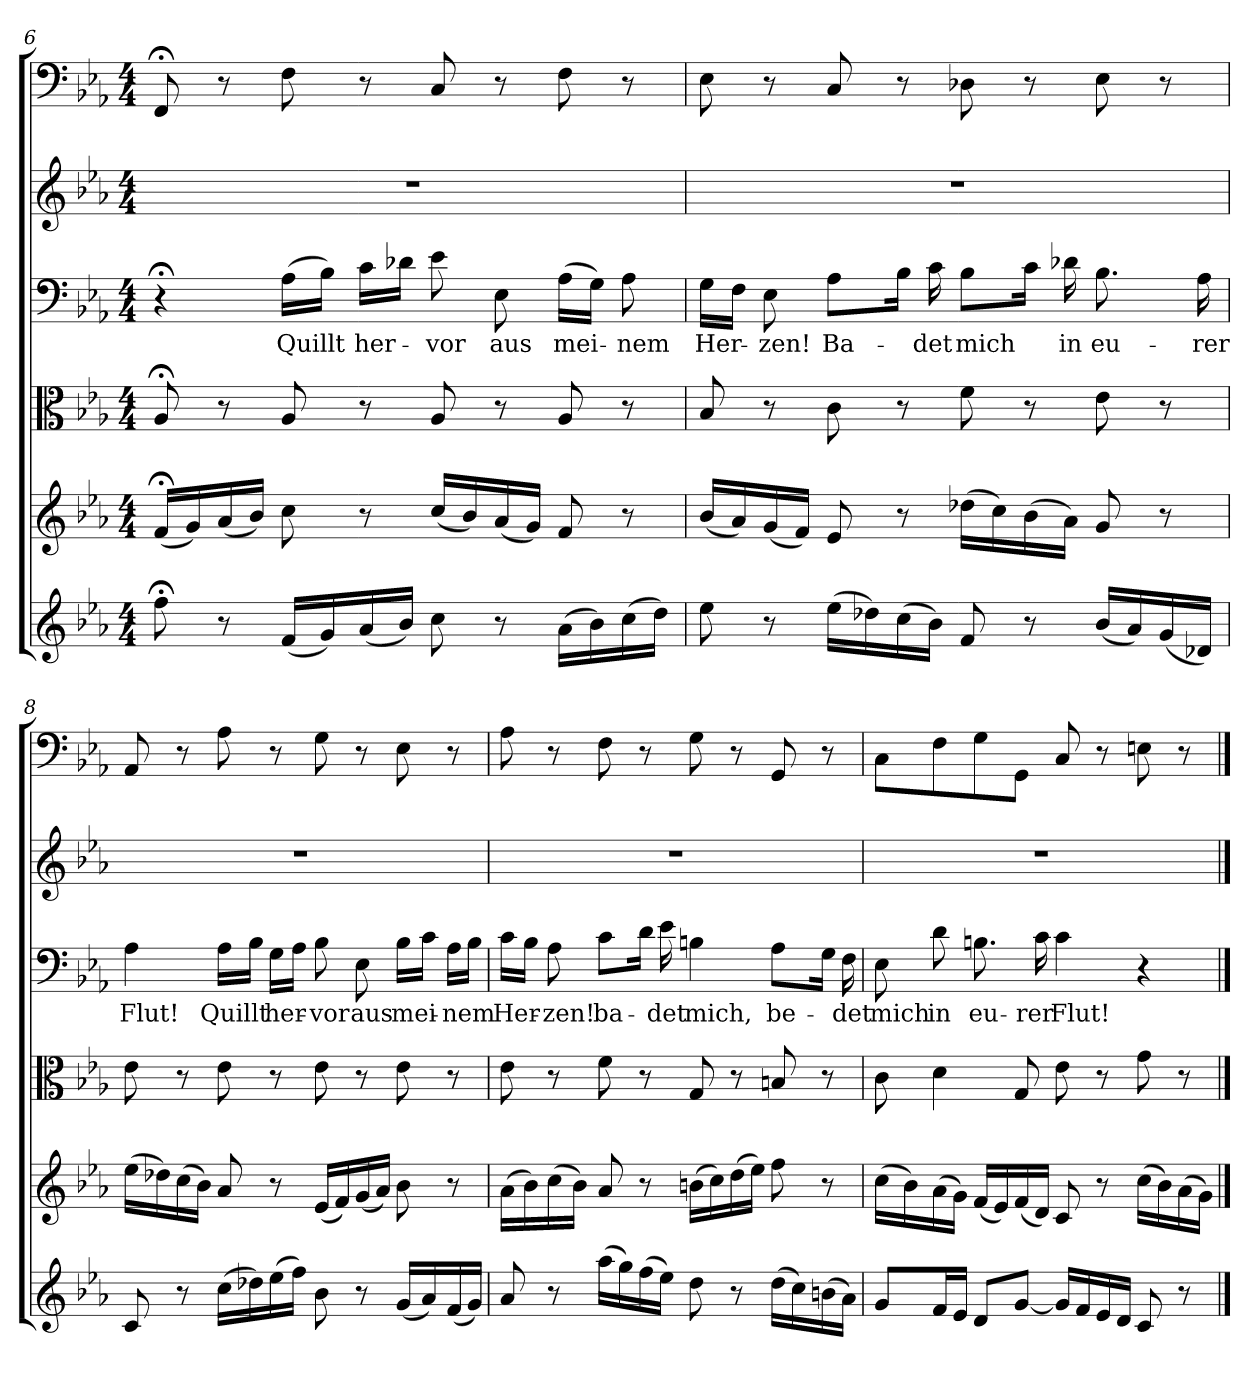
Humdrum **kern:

**kern	**kern	**kern	**kern	**text	**kern	**kern
*part6	*part5	*part4	*part3	*part3	*part2	*part1
*staff6	*staff5	*staff4	*staff3	*staff3	*staff2	*staff1
*clefG2	*clefG2	*clefC3	*clefF4	*	*clefG2	*clefF4
*k[b-e-a-]	*k[b-e-a-]	*k[b-e-a-]	*k[b-e-a-]	*	*k[b-e-a-]	*k[b-e-a-]
*c:	*c:	*c:	*c:	*	*c:	*c:
*M4/4	*M4/4	*M4/4	*M4/4	*	*M4/4	*M4/4
=6	=6	=6	=6	=6	=6	=6
8ff;<\	(16f;</LL	8A-;</	4r;<	.	1r	8FF;</
.	16g/)	.	.	.	.	.
8r	(16a-/	8r	.	.	.	8r
.	16b-/JJ)	.	.	.	.	.
(16f/LL	8cc\	8A-/	(16A-\LL	Quillt	.	8F\
16g/)	.	.	16B-\JJ)	.	.	.
(16a-/	8r	8r	16c\LL	her-	.	8r
16b-/JJ)	.	.	16d-X\JJ	.	.	.
8cc\	(16cc/LL	8A-/	8e-\	-vor	.	8C/
.	16b-/)	.	.	.	.	.
8r	(16a-/	8r	8E-\	aus	.	8r
.	16g/JJ)	.	.	.	.	.
(16a-\LL	8f/	8A-/	(16A-\LL	mei-	.	8F\
16b-\)	.	.	16G\JJ)	.	.	.
(16cc\	8r	8r	8A-\	-nem	.	8r
16dd\JJ)	.	.	.	.	.	.
=7	=7	=7	=7	=7	=7	=7
8ee-\	(16b-/LL	8B-/	16G\LL	Her-	1r	8E-\
.	16a-/)	.	16F\JJ	.	.	.
8r	(16g/	8r	8E-\	-zen!	.	8r
.	16f/JJ)	.	.	.	.	.
(16ee-\LL	8e-/	8c\	8A-\L	Ba-	.	8C/
16dd-X\)	.	.	.	.	.	.
(16cc\	8r	8r	16B-\Jk	.	.	8r
16b-\JJ)	.	.	16c\	-det	.	.
8f/	(16dd-X\LL	8f\	8B-\L	mich	.	8D-X\
.	16cc\)	.	.	.	.	.
8r	(16b-\	8r	16c\Jk	.	.	8r
.	16a-\JJ)	.	16d-X\	in	.	.
(16b-/LL	8g/	8e-\	8.B-\	eu-	.	8E-\
16a-/)	.	.	.	.	.	.
(16g/	8r	8r	.	.	.	8r
16d-X/JJ)	.	.	16A-\	-rer	.	.
=8	=8	=8	=8	=8	=8	=8
8c/	(16ee-\LL	8e-\	4A-\	Flut!	1r	8AA-/
.	16dd-X\)	.	.	.	.	.
8r	(16cc\	8r	.	.	.	8r
.	16b-\JJ)	.	.	.	.	.
(16cc\LL	8a-/	8e-\	16A-\LL	Quillt	.	8A-\
16dd-X\)	.	.	16B-\JJ	.	.	.
(16ee-\	8r	8r	16G\LL	her-	.	8r
16ff\JJ)	.	.	16A-\JJ	.	.	.
8b-\	(16e-/LL	8e-\	8B-\	-vor	.	8G\
.	16f/)	.	.	.	.	.
8r	(16g/	8r	8E-\	aus	.	8r
.	16a-/JJ)	.	.	.	.	.
(16g/LL	8b-\	8e-\	16B-\LL	mei-	.	8E-\
16a-/)	.	.	16c\JJ	.	.	.
(16f/	8r	8r	16A-\LL	-nem	.	8r
16g/JJ)	.	.	16B-\JJ	.	.	.
=9	=9	=9	=9	=9	=9	=9
8a-/	(16a-\LL	8e-\	16c\LL	Her-	1r	8A-\
.	16b-\)	.	16B-\JJ	.	.	.
8r	(16cc\	8r	8A-\	-zen!	.	8r
.	16b-\JJ)	.	.	.	.	.
(16aa-\LL	8a-/	8f\	8c\L	ba-	.	8F\
16gg\)	.	.	.	.	.	.
(16ff\	8r	8r	16d\Jk	.	.	8r
16ee-\JJ)	.	.	16e-\	-det	.	.
8dd\	(16bn\LL	8G/	4Bn\	mich,	.	8G\
.	16cc\)	.	.	.	.	.
8r	(16dd\	8r	.	.	.	8r
.	16ee-\JJ)	.	.	.	.	.
(16dd\LL	8ff\	8Bn/	8A-\L	be-	.	8GG/
16cc\)	.	.	.	.	.	.
(16bn\	8r	8r	16G\Jk	.	.	8r
16a-\JJ)	.	.	16F\	-det	.	.
=10	=10	=10	=10	=10	=10	=10
8g/L	(16cc\LL	8c\	8E-\	mich	1r	8C\L
.	16b-\)	.	.	.	.	.
16f/L	(16a-\	4d\	8d\	in	.	8F\
16e-/JJ	16g\JJ)	.	.	.	.	.
8d/L	(16f/LL	.	8.Bn\	eu-	.	8G\
.	16e-/)	.	.	.	.	.
[8g/J	(16f/	8G/	.	.	.	8GG\J
.	16d/JJ)	.	16c\	-rer	.	.
16g/LL]	8c/	8e-\	4c\	Flut!	.	8C/
16f/	.	.	.	.	.	.
16e-/	8r	8r	.	.	.	8r
16d/JJ	.	.	.	.	.	.
8c/	(16cc\LL	8g\	4r	.	.	8En\
.	16b-\)	.	.	.	.	.
8r	(16a-\	8r	.	.	.	8r
.	16g\JJ)	.	.	.	.	.
==	==	==	==	==	==	==
*-	*-	*-	*-	*-	*-	*-
